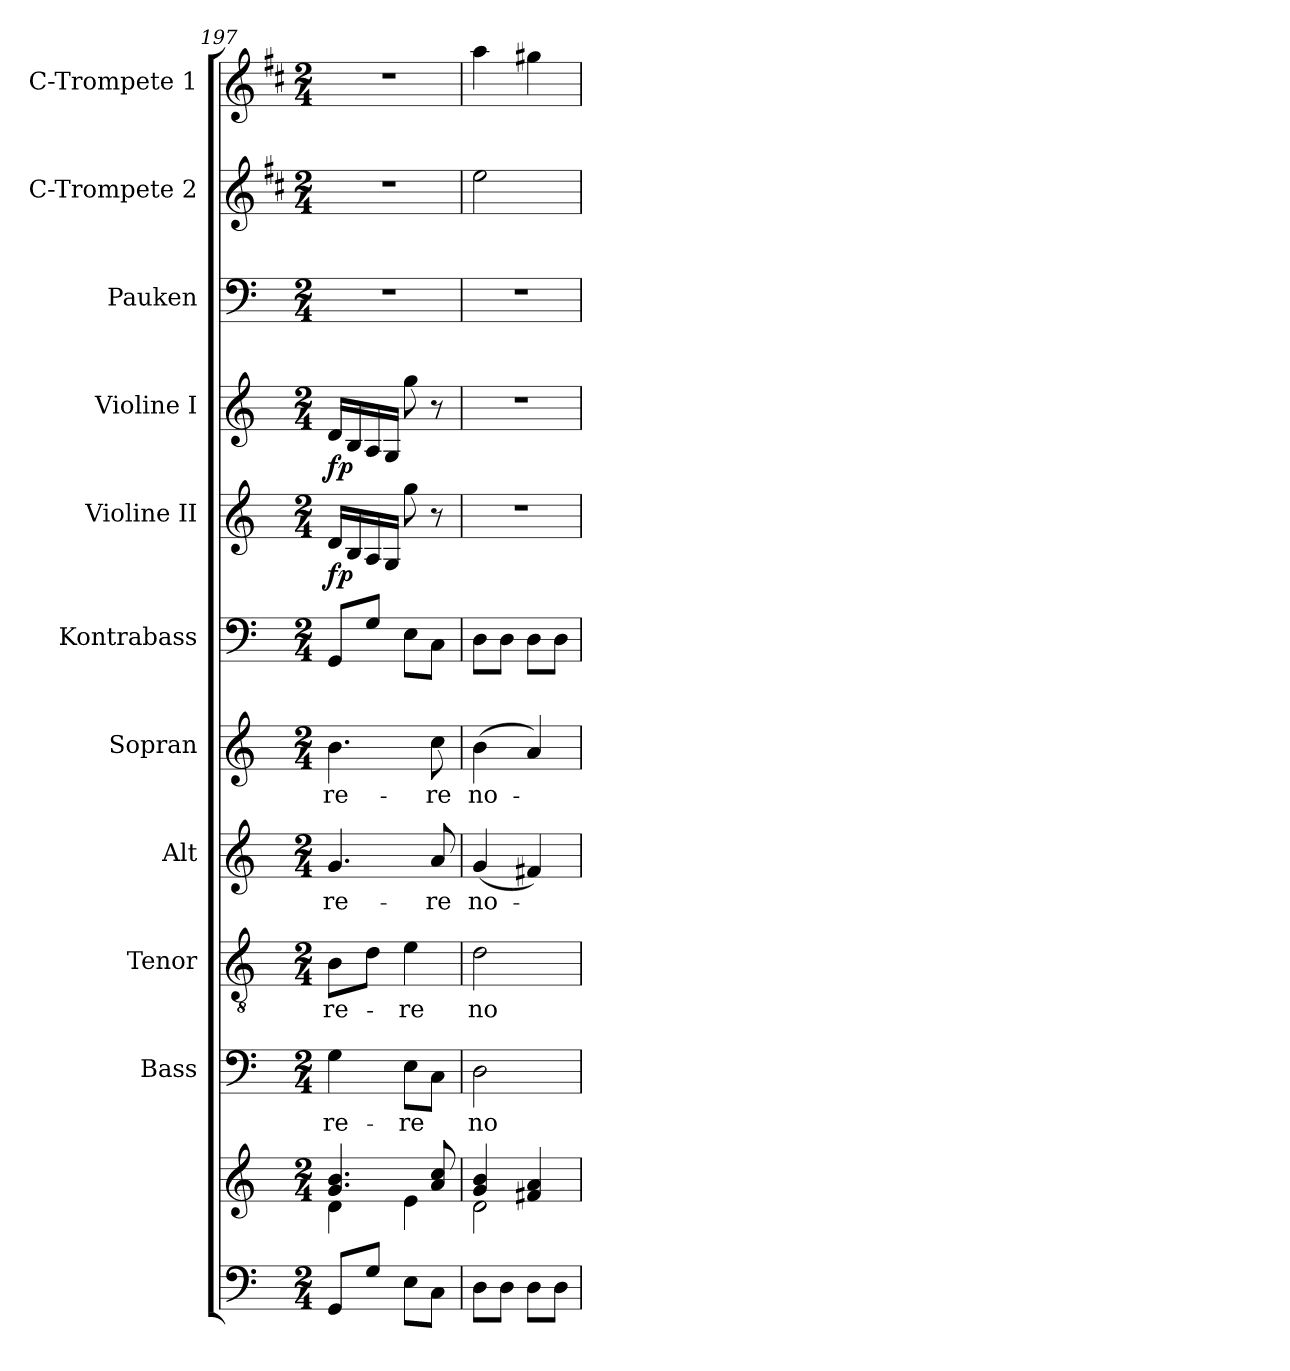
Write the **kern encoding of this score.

**kern	**kern	**kern	**text	**kern	**text	**kern	**text	**kern	**text	**kern	**kern	**dynam	**kern	**dynam	**kern	**kern	**kern
*part11	*part11	*part10	*part10	*part9	*part9	*part8	*part8	*part7	*part7	*part6	*part5	*part5	*part4	*part4	*part3	*part2	*part1
*staff12	*staff11	*staff10	*staff10	*staff9	*staff9	*staff8	*staff8	*staff7	*staff7	*staff6	*staff5	*staff5	*staff4	*staff4	*staff3	*staff2	*staff1
*	*	*I"Bass	*	*I"Tenor	*	*I"Alt	*	*I"Sopran	*	*I"Kontrabass	*I"Violine II	*	*I"Violine I	*	*I"Pauken	*I"C-Trompete 2	*I"C-Trompete 1
*	*	*I'B.	*	*I'T.	*	*I'A.	*	*I'S.	*	*I'Kb.	*I'Vl. II	*	*I'Vl. I	*	*I'Pk.	*I'C Trp. 2	*I'C Trp. 1
*clefF4	*clefG2	*clefF4	*	*clefGv2	*	*clefG2	*	*clefG2	*	*clefF4	*clefG2	*	*clefG2	*	*clefF4	*clefG2	*clefG2
*	*	*	*	*	*	*	*	*	*	*ITrd7c12	*	*	*	*	*	*ITrd1c2	*ITrd1c2
*k[]	*k[]	*k[]	*	*k[]	*	*k[]	*	*k[]	*	*k[]	*k[]	*	*k[]	*	*k[]	*k[]	*k[]
*C:	*C:	*C:	*	*C:	*	*C:	*	*C:	*	*C:	*C:	*	*C:	*	*C:	*C:	*C:
*M2/4	*M2/4	*M2/4	*	*M2/4	*	*M2/4	*	*M2/4	*	*M2/4	*M2/4	*	*M2/4	*	*M2/4	*M2/4	*M2/4
=197	=197	=197	=197	=197	=197	=197	=197	=197	=197	=197	=197	=197	=197	=197	=197	=197	=197
*	*^	*	*	*	*	*	*	*	*	*	*	*	*	*	*	*	*
!	!	!	!	!LO:LY:b	!	!LO:LY:b	!	!LO:LY:b	!	!LO:LY:b	!	!	!LO:DY:b	!	!LO:DY:b	!	!	!
8GG/L	4.g/ 4.b/	4d\	4G\	-re-	8B\L	-re-	4.g/	-re-	4.b\	-re-	8GGG/L	16d/LL	fp	16d/LL	fp	2r	2r	2r
.	.	.	.	.	.	.	.	.	.	.	.	16B/	.	16B/	.	.	.	.
8G/J	.	.	.	.	8d\J	.	.	.	.	.	8GG/J	16A/	.	16A/	.	.	.	.
.	.	.	.	.	.	.	.	.	.	.	.	16G/JJ	.	16G/JJ	.	.	.	.
!	!	!	!	!LO:LY:b	!	!LO:LY:b	!	!	!	!	!	!	!	!	!	!	!	!
8E\L	.	4e\	8E\L	-re	4e\	-re	.	.	.	.	8EE\L	8gg\	.	8gg\	.	.	.	.
!	!	!	!	!	!	!	!	!LO:LY:b	!	!LO:LY:b	!	!	!	!	!	!	!	!
8C\J	8a/ 8cc/	.	8C\J	.	.	.	8a/	-re	8cc\	-re	8CC\J	8r	.	8r	.	.	.	.
=198	=198	=198	=198	=198	=198	=198	=198	=198	=198	=198	=198	=198	=198	=198	=198	=198	=198	=198
!	!	!	!	!LO:LY:b	!	!LO:LY:b	!	!LO:LY:b	!	!LO:LY:b	!	!	!	!	!	!	!	!
8D\L	4g/ 4b/	2d\	2D\	no-	2d\	no-	(<4g/	no-	(>4b\	no-	8DD\L	2r	.	2r	.	2r	2dd\	4gg\
8D\J	.	.	.	.	.	.	.	.	.	.	8DD\J	.	.	.	.	.	.	.
8D\L	4f#X/ 4a/	.	.	.	.	.	4f#X/)	.	4a/)	.	8DD\L	.	.	.	.	.	.	4ff#X\
8D\J	.	.	.	.	.	.	.	.	.	.	8DD\J	.	.	.	.	.	.	.
*	*v	*v	*	*	*	*	*	*	*	*	*	*	*	*	*	*	*	*
=	=	=	=	=	=	=	=	=	=	=	=	=	=	=	=	=	=
*-	*-	*-	*-	*-	*-	*-	*-	*-	*-	*-	*-	*-	*-	*-	*-	*-	*-
